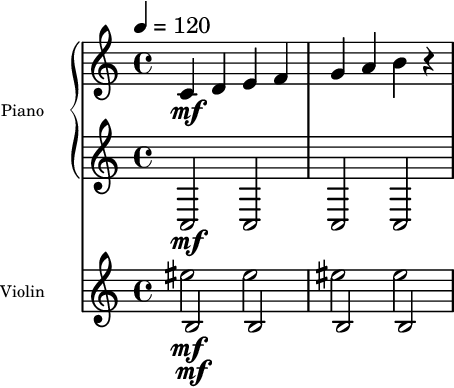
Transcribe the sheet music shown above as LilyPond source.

\version "2.24.2"
\language "english"
\include "lilypond-book-preamble.ly"
#(ly:set-option 'tall-page-formats 'png)
\header
{
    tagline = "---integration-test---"
}
\score
{
    \context Score = "Integrating duo"
    <<
        \context PianoStaff = "Piano"
        <<
            \new Voice
            {
                {
                    \tempo 4=120
                    %%% \time 4/4 %%%
                    \set PianoStaff.instrumentName = \markup {  \teeny { Piano } }
                    c'4
                    \mf
                    d'4
                    e'4
                    f'4
                }
                {
                    g'4
                    a'4
                    b'4
                    r4
                }
            }
            \new Voice
            {
                {
                    \tempo 4=120
                    %%% \time 4/4 %%%
                    c2
                    \mf
                    c2
                }
                {
                    c2
                    c2
                }
            }
        >>
        \context Staff = "Violin"
        <<
            \new Voice
            {
                {
                    \tempo 4=120
                    \time 4/4
                    \set Staff.instrumentName = \markup {  \teeny { Violin } }
                    es''2
                    \mf
                    es''2
                }
                {
                    es''2
                    es''2
                }
            }
            \new Voice
            {
                {
                    \tempo 4=120
                    \time 4/4
                    b2
                    \mf
                    b2
                }
                {
                    b2
                    b2
                }
            }
        >>
    >>
}
